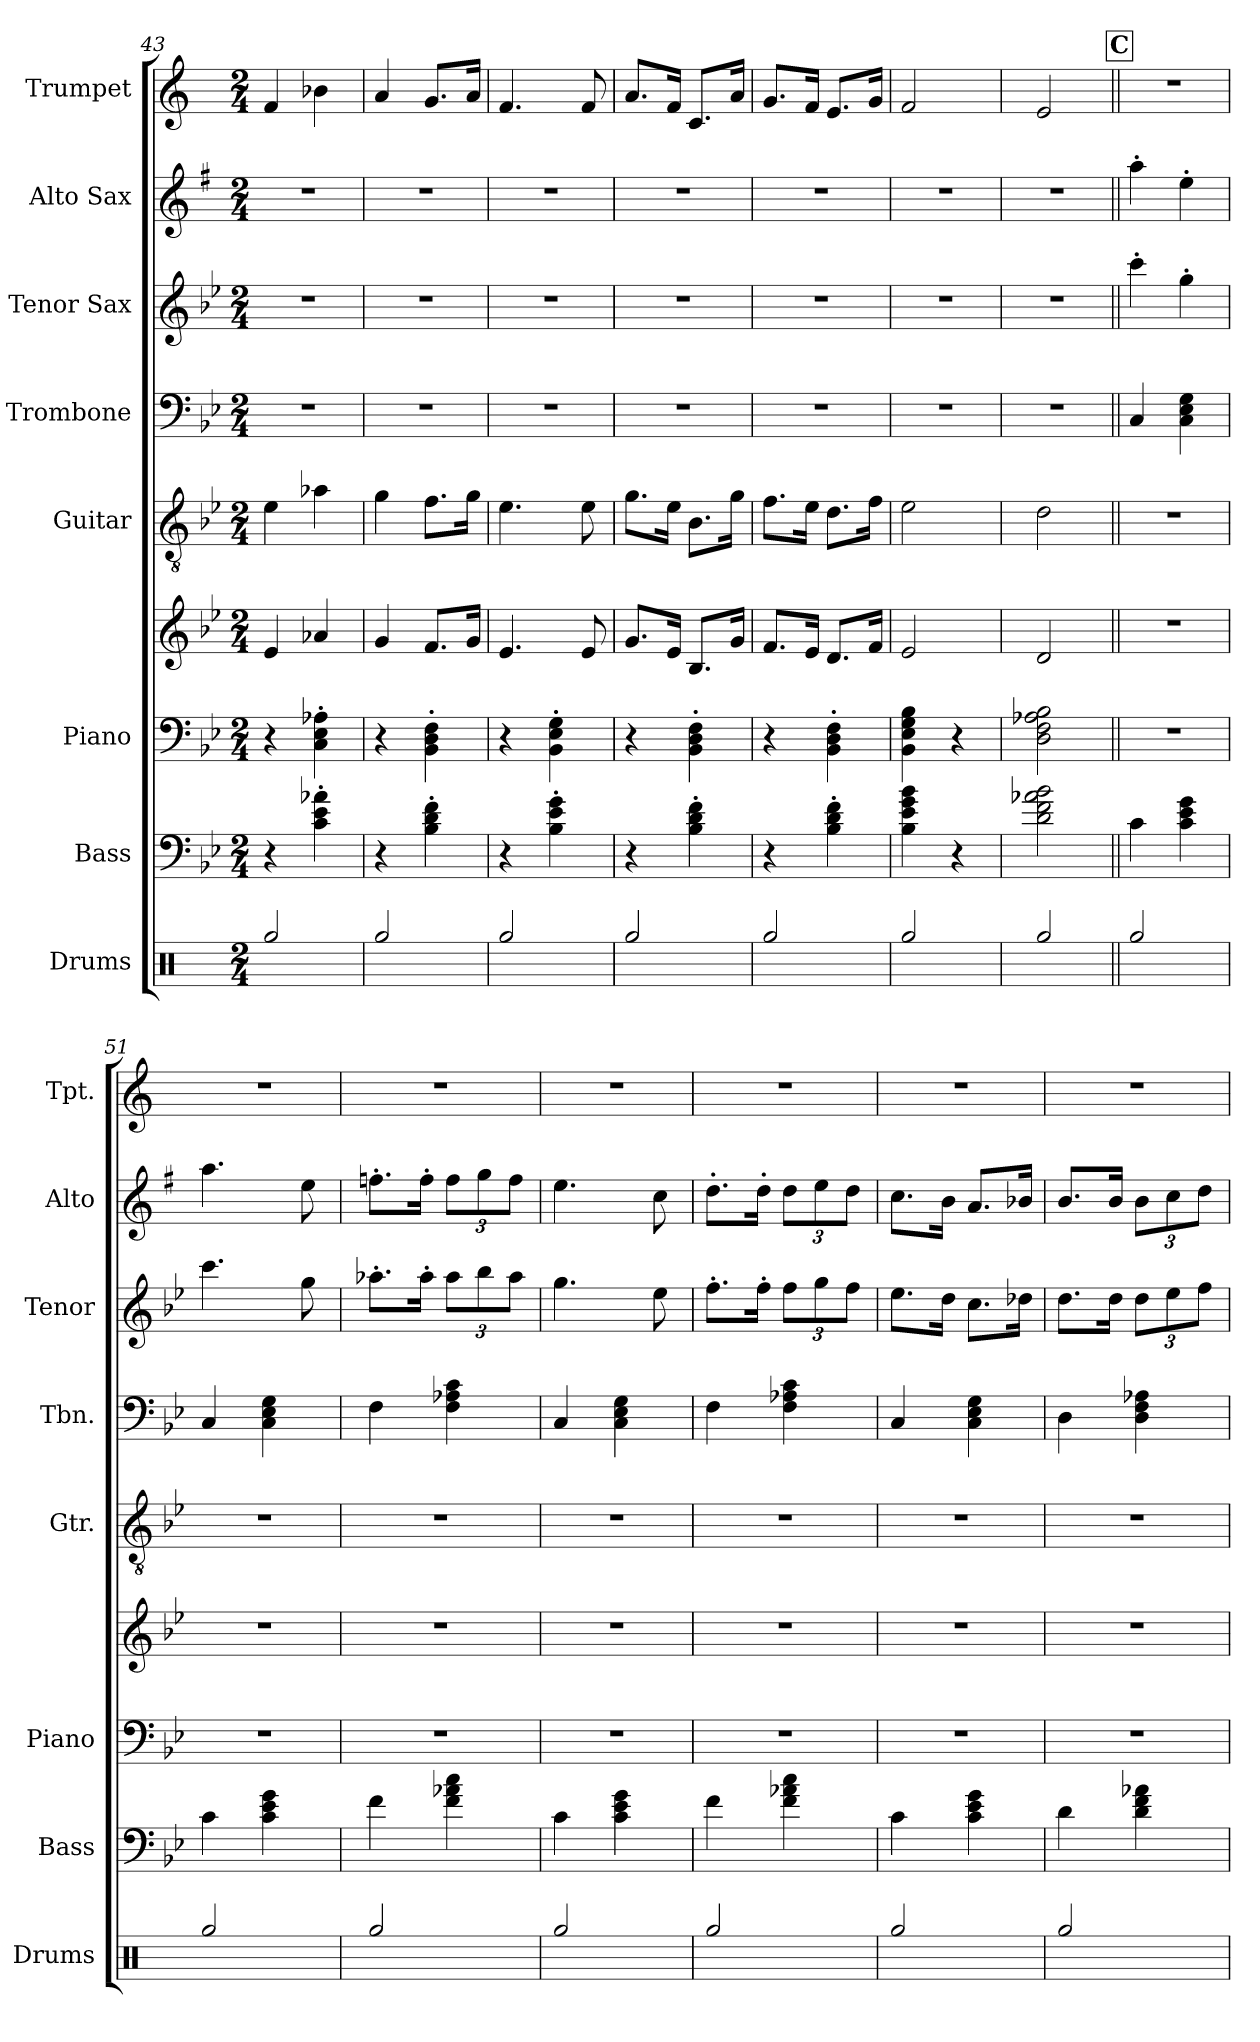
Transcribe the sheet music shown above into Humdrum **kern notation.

**kern	**kern	**kern	**kern	**kern	**kern	**kern	**kern	**kern
*part8	*part7	*part6	*part6	*part5	*part4	*part3	*part2	*part1
*staff9	*staff8	*staff7	*staff6	*staff5	*staff4	*staff3	*staff2	*staff1
*I"Drums	*I"Bass	*I"Piano	*	*I"Guitar	*I"Trombone	*I"Tenor Sax	*I"Alto Sax	*I"Trumpet
*I'Drums	*I'Bass	*I'Piano	*	*I'Gtr.	*I'Tbn.	*I'Tenor	*I'Alto	*I'Tpt.
!!LO:PB:g=z
*clefX	*clefF4	*clefF4	*clefG2	*clefGv2	*clefF4	*clefG2	*clefG2	*clefG2
*	*ITrd7c12	*	*	*	*	*ITrd8c14	*ITrd5c9	*ITrd1c2
*k[]	*k[b-e-]	*k[b-e-]	*k[b-e-]	*k[b-e-]	*k[b-e-]	*k[b-e-]	*k[b-e-]	*k[b-e-]
*M2/4	*M2/4	*M2/4	*M2/4	*M2/4	*M2/4	*M2/4	*M2/4	*M2/4
=43	=43	=43	=43	=43	=43	=43	=43	=43
2Rgg/	4r	4r	4e-/	4e-\	2r	2r	2r	4e-/
.	4C\' 4E-\' 4A-X\'	4C\' 4E-\' 4A-X\'	4a-X/	4a-X\	.	.	.	4a-X\
=44	=44	=44	=44	=44	=44	=44	=44	=44
2Rgg/	4r	4r	4g/	4g\	2r	2r	2r	4g/
.	4BB-\' 4D\' 4F\'	4BB-\' 4D\' 4F\'	8.f/L	8.f\L	.	.	.	8.f/L
.	.	.	16g/Jk	16g\Jk	.	.	.	16g/Jk
=45	=45	=45	=45	=45	=45	=45	=45	=45
2Rgg/	4r	4r	4.e-/	4.e-\	2r	2r	2r	4.e-/
.	4BB-\' 4E-\' 4G\'	4BB-\' 4E-\' 4G\'	.	.	.	.	.	.
.	.	.	8e-/	8e-\	.	.	.	8e-/
=46	=46	=46	=46	=46	=46	=46	=46	=46
2Rgg/	4r	4r	8.g/L	8.g\L	2r	2r	2r	8.g/L
.	.	.	16e-/Jk	16e-\Jk	.	.	.	16e-/Jk
.	4BB-\' 4D\' 4F\'	4BB-\' 4D\' 4F\'	8.B-/L	8.B-\L	.	.	.	8.B-/L
.	.	.	16g/Jk	16g\Jk	.	.	.	16g/Jk
=47	=47	=47	=47	=47	=47	=47	=47	=47
2Rgg/	4r	4r	8.f/L	8.f\L	2r	2r	2r	8.f/L
.	.	.	16e-/Jk	16e-\Jk	.	.	.	16e-/Jk
.	4BB-\' 4D\' 4F\'	4BB-\' 4D\' 4F\'	8.d/L	8.d\L	.	.	.	8.d/L
.	.	.	16f/Jk	16f\Jk	.	.	.	16f/Jk
=48	=48	=48	=48	=48	=48	=48	=48	=48
2Rgg/	4BB-\ 4E-\ 4G\ 4B-\	4BB-\ 4E-\ 4G\ 4B-\	2e-/	2e-\	2r	2r	2r	2e-/
.	4r	4r	.	.	.	.	.	.
=49	=49	=49	=49	=49	=49	=49	=49	=49
2Rgg/	2D\ 2F\ 2A-X\ 2B-\	2D\ 2F\ 2A-X\ 2B-\	2d/	2d\	2r	2r	2r	2d/
!!LO:REH:place=s1:a:fs=14:t=C
=50||	=50||	=50||	=50||	=50||	=50||	=50||	=50||	=50||
2Rgg/	4C\	2r	2r	2r	4C/	4cc'\	4cc'\	2r
.	4C\ 4E-\ 4G\	.	.	.	4C\ 4E-\ 4G\	4g'\	4g'\	.
=51	=51	=51	=51	=51	=51	=51	=51	=51
2Rgg/	4C\	2r	2r	2r	4C/	4.cc\	4.cc\	2r
.	4C\ 4E-\ 4G\	.	.	.	4C\ 4E-\ 4G\	.	.	.
.	.	.	.	.	.	8g\	8g\	.
!!LO:PB:g=z
=52	=52	=52	=52	=52	=52	=52	=52	=52
2Rgg/	4F\	2r	2r	2r	4F\	8.a-X'\L	8.a-X'\L	2r
.	.	.	.	.	.	16a-'\Jk	16a-'\Jk	.
*	*	*	*	*	*	*Xbrackettup	*Xbrackettup	*
.	4F\ 4A-X\ 4c\	.	.	.	4F\ 4A-X\ 4c\	12a-\L	12a-\L	.
.	.	.	.	.	.	12b-\	12b-\	.
.	.	.	.	.	.	12a-\J	12a-\J	.
=53	=53	=53	=53	=53	=53	=53	=53	=53
2Rgg/	4C\	2r	2r	2r	4C/	4.g\	4.g\	2r
.	4C\ 4E-\ 4G\	.	.	.	4C\ 4E-\ 4G\	.	.	.
.	.	.	.	.	.	8e-\	8e-\	.
=54	=54	=54	=54	=54	=54	=54	=54	=54
2Rgg/	4F\	2r	2r	2r	4F\	8.f'\L	8.f'\L	2r
.	.	.	.	.	.	16f'\Jk	16f'\Jk	.
.	4F\ 4A-X\ 4c\	.	.	.	4F\ 4A-X\ 4c\	12f\L	12f\L	.
.	.	.	.	.	.	12g\	12g\	.
.	.	.	.	.	.	12f\J	12f\J	.
=55	=55	=55	=55	=55	=55	=55	=55	=55
2Rgg/	4C\	2r	2r	2r	4C/	8.e-\L	8.e-\L	2r
.	.	.	.	.	.	16d\Jk	16d\Jk	.
.	4C\ 4E-\ 4G\	.	.	.	4C\ 4E-\ 4G\	8.c\L	8.c/L	.
.	.	.	.	.	.	16d-X\Jk	16d-X/Jk	.
=56	=56	=56	=56	=56	=56	=56	=56	=56
2Rgg/	4D\	2r	2r	2r	4D\	8.d\L	8.d/L	2r
.	.	.	.	.	.	16d\Jk	16d/Jk	.
.	4D\ 4F\ 4A-X\	.	.	.	4D\ 4F\ 4A-X\	12d\L	12d\L	.
.	.	.	.	.	.	12e-\	12e-\	.
.	.	.	.	.	.	12f\J	12f\J	.
=	=	=	=	=	=	=	=	=
*-	*-	*-	*-	*-	*-	*-	*-	*-
